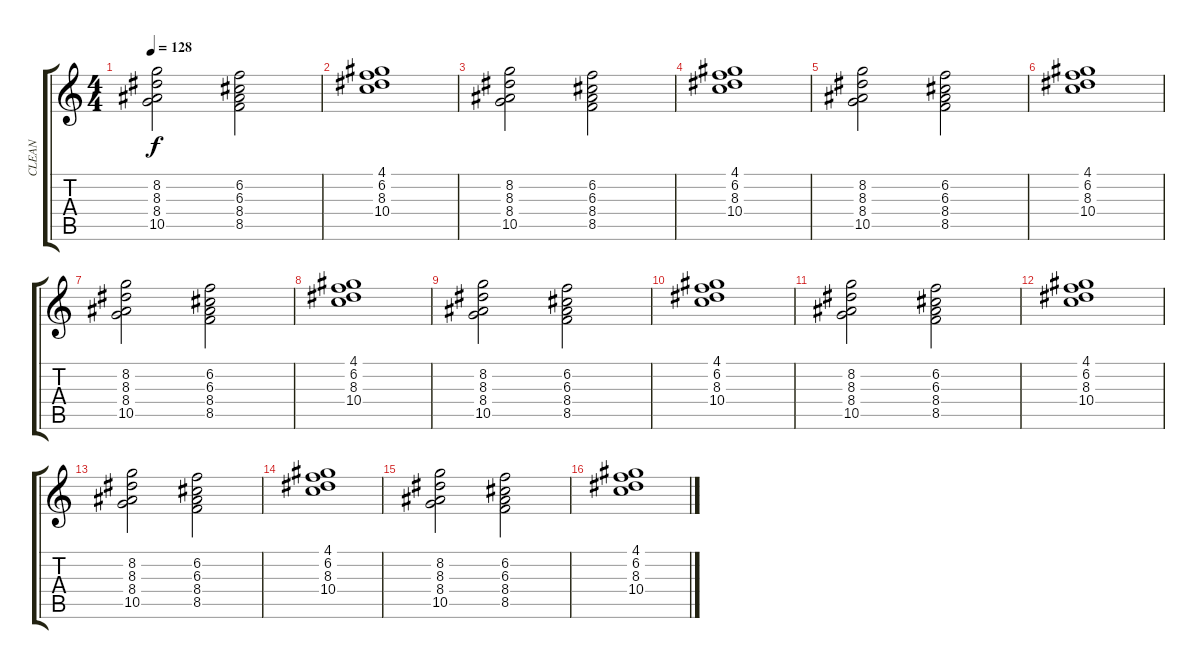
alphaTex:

\track ("CLEAN" "CLEAN") {instrument electricguitarclean}
\staff {score tabs}
\tuning (E4 B3 G3 D3 A2 E2) {hide}
\ts (4 4)
\tempo 128
\clef g2
\ks c
(8.2 8.3 8.4 10.5).2{dy f} (6.2 6.3 8.4 8.5).2 |
(4.1 6.2 8.3 10.4).1 |
(8.2 8.3 8.4 10.5).2 (6.2 6.3 8.4 8.5).2 |
(4.1 6.2 8.3 10.4).1 |
(8.2 8.3 8.4 10.5).2 (6.2 6.3 8.4 8.5).2 |
(4.1 6.2 8.3 10.4).1 |
(8.2 8.3 8.4 10.5).2 (6.2 6.3 8.4 8.5).2 |
(4.1 6.2 8.3 10.4).1 |
(8.2 8.3 8.4 10.5).2 (6.2 6.3 8.4 8.5).2 |
(4.1 6.2 8.3 10.4).1 |
(8.2 8.3 8.4 10.5).2 (6.2 6.3 8.4 8.5).2 |
(4.1 6.2 8.3 10.4).1 |
(8.2 8.3 8.4 10.5).2 (6.2 6.3 8.4 8.5).2 |
(4.1 6.2 8.3 10.4).1 |
(8.2 8.3 8.4 10.5).2 (6.2 6.3 8.4 8.5).2 |
(4.1 6.2 8.3 10.4).1
